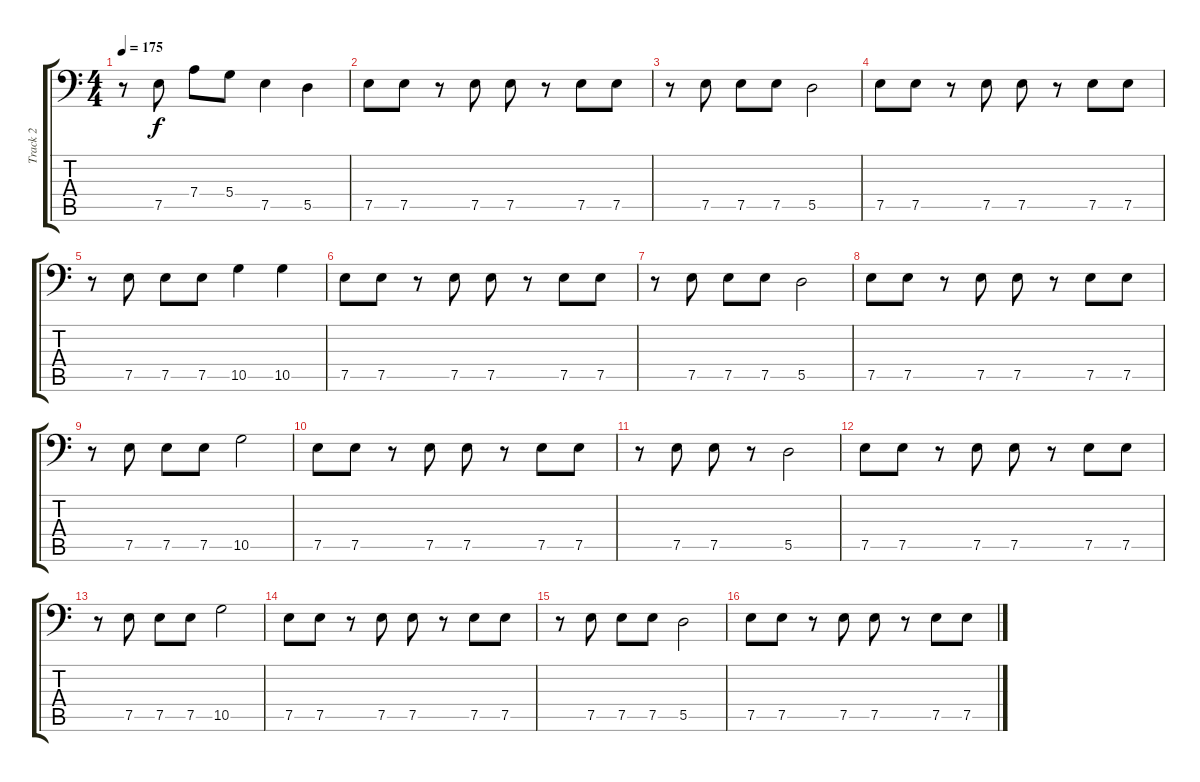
\track ("Track 2" "Track 2") {instrument electricbassfinger}
\staff {score tabs}
\tuning (E3 B2 G2 D2 A1 E1) {hide}
\ts (4 4)
\tempo 175
\clef f4
\ks c
r.8{dy f} 7.5.8 7.4.8 5.4.8 7.5.4 5.5.4 |
7.5.8 7.5.8 r.8 7.5.8 7.5.8 r.8 7.5.8 7.5.8 |
r.8 7.5.8 7.5.8 7.5.8 5.5.2 |
7.5.8 7.5.8 r.8 7.5.8 7.5.8 r.8 7.5.8 7.5.8 |
r.8 7.5.8 7.5.8 7.5.8 10.5.4 10.5.4 |
7.5.8 7.5.8 r.8 7.5.8 7.5.8 r.8 7.5.8 7.5.8 |
r.8 7.5.8 7.5.8 7.5.8 5.5.2 |
7.5.8 7.5.8 r.8 7.5.8 7.5.8 r.8 7.5.8 7.5.8 |
r.8 7.5.8 7.5.8 7.5.8 10.5.2 |
7.5.8 7.5.8 r.8 7.5.8 7.5.8 r.8 7.5.8 7.5.8 |
r.8 7.5.8 7.5.8 r.8 5.5.2 |
7.5.8 7.5.8 r.8 7.5.8 7.5.8 r.8 7.5.8 7.5.8 |
r.8 7.5.8 7.5.8 7.5.8 10.5.2 |
7.5.8 7.5.8 r.8 7.5.8 7.5.8 r.8 7.5.8 7.5.8 |
r.8 7.5.8 7.5.8 7.5.8 5.5.2 |
7.5.8 7.5.8 r.8 7.5.8 7.5.8 r.8 7.5.8 7.5.8
